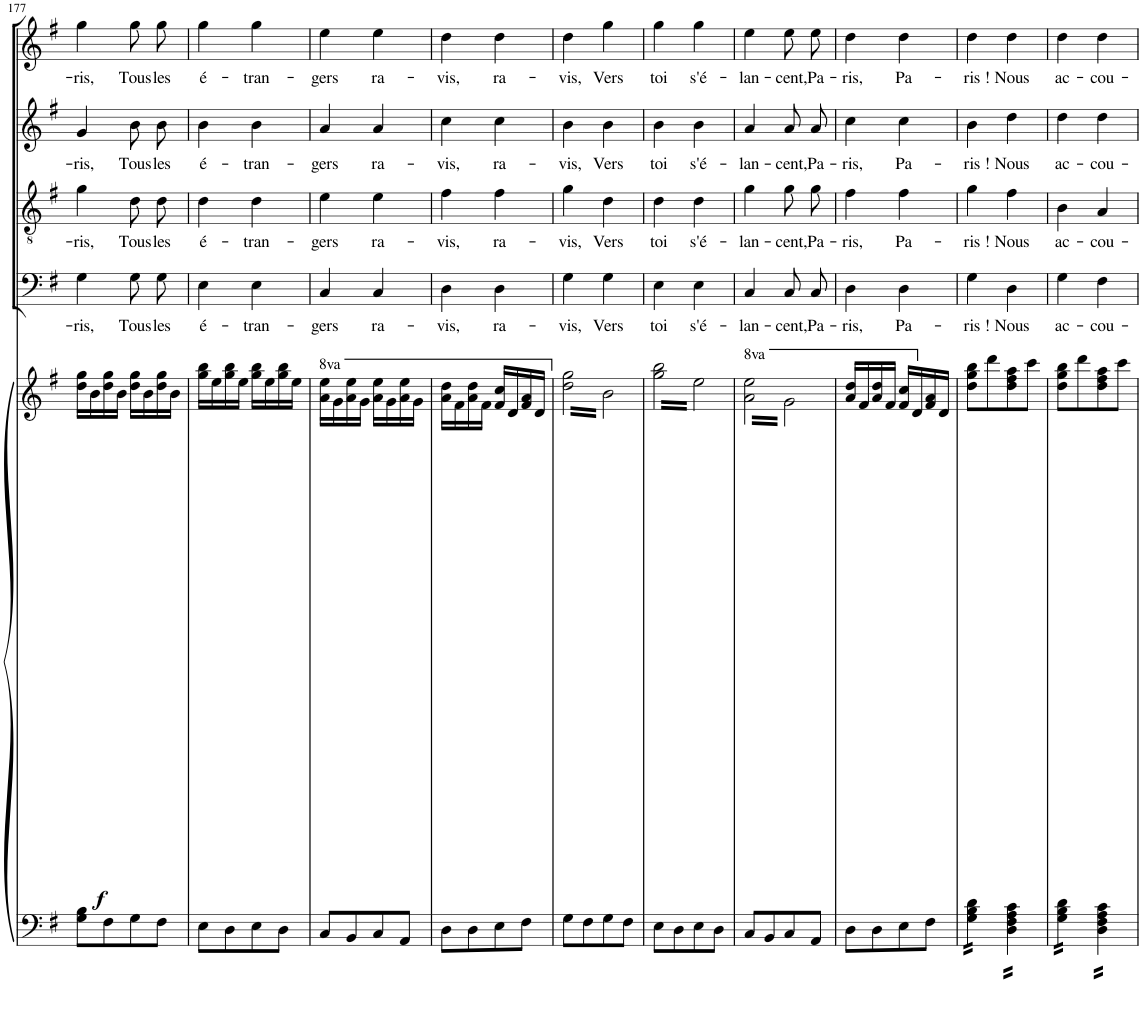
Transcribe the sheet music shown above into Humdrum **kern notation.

**kern	**kern	**dynam	**kern	**text	**kern	**text	**kern	**text	**kern	**text
*part5	*part5	*part5	*part4	*part4	*part3	*part3	*part2	*part2	*part1	*part1
*staff6	*staff5	*staff5/6	*staff4	*staff4	*staff3	*staff3	*staff2	*staff2	*staff1	*staff1
*I"Piano	*	*	*I"Basses	*	*I"Ténors	*	*I"Alti	*	*I"Soprani	*
*I'Pno	*	*	*	*	*	*	*	*	*	*
!!LO:PB:g=z
*clefF4	*clefG2	*	*clefF4	*	*clefGv2	*	*clefG2	*	*clefG2	*
*k[f#]	*k[f#]	*	*k[f#]	*	*k[f#]	*	*k[f#]	*	*k[f#]	*
*M2/4	*M2/4	*	*M2/4	*	*M2/4	*	*M2/4	*	*M2/4	*
=177	=177	=177	=177	=177	=177	=177	=177	=177	=177	=177
!	!	!LO:DY:b	!	!LO:LY:b	!	!LO:LY:b	!	!LO:LY:b	!	!LO:LY:b
8G\ 8B\L	16dd\ 16gg\LL	f	4G\	-ris,	4g\	-ris,	4g/	-ris,	4gg\	-ris,
.	16b\	.	.	.	.	.	.	.	.	.
8F#\	16dd\ 16gg\	.	.	.	.	.	.	.	.	.
.	16b\JJ	.	.	.	.	.	.	.	.	.
!	!	!	!	!LO:LY:b	!	!LO:LY:b	!	!LO:LY:b	!	!LO:LY:b
8G\	16dd\ 16gg\LL	.	8G\L	Tous	8d\L	Tous	8b\L	Tous	8gg\L	Tous
.	16b\	.	.	.	.	.	.	.	.	.
!	!	!	!	!LO:LY:b	!	!LO:LY:b	!	!LO:LY:b	!	!LO:LY:b
8F#\J	16dd\ 16gg\	.	8G\J	les	8d\J	les	8b\J	les	8gg\J	les
.	16b\JJ	.	.	.	.	.	.	.	.	.
=178	=178	=178	=178	=178	=178	=178	=178	=178	=178	=178
!	!	!	!	!LO:LY:b	!	!LO:LY:b	!	!LO:LY:b	!	!LO:LY:b
8E\L	16gg\ 16bb\LL	.	4E\	é-	4d\	é-	4b\	é-	4gg\	é-
.	16ee\	.	.	.	.	.	.	.	.	.
8D\	16gg\ 16bb\	.	.	.	.	.	.	.	.	.
.	16ee\JJ	.	.	.	.	.	.	.	.	.
!	!	!	!	!LO:LY:b	!	!LO:LY:b	!	!LO:LY:b	!	!LO:LY:b
8E\	16gg\ 16bb\LL	.	4E\	-tran-	4d\	-tran-	4b\	-tran-	4gg\	-tran-
.	16ee\	.	.	.	.	.	.	.	.	.
8D\J	16gg\ 16bb\	.	.	.	.	.	.	.	.	.
.	16ee\JJ	.	.	.	.	.	.	.	.	.
=179	=179	=179	=179	=179	=179	=179	=179	=179	=179	=179
*	*8va	*	*	*	*	*	*	*	*	*
!	!	!	!	!LO:LY:b	!	!LO:LY:b	!	!LO:LY:b	!	!LO:LY:b
8C/L	16aa\ 16eee\LL	.	4C/	-gers	4e\	-gers	4a/	-gers	4ee\	-gers
.	16gg\	.	.	.	.	.	.	.	.	.
8BB/	16aa\ 16eee\	.	.	.	.	.	.	.	.	.
.	16gg\JJ	.	.	.	.	.	.	.	.	.
!	!	!	!	!LO:LY:b	!	!LO:LY:b	!	!LO:LY:b	!	!LO:LY:b
8C/	16aa\ 16eee\LL	.	4C/	ra-	4e\	ra-	4a/	ra-	4ee\	ra-
.	16gg\	.	.	.	.	.	.	.	.	.
8AA/J	16aa\ 16eee\	.	.	.	.	.	.	.	.	.
.	16gg\JJ	.	.	.	.	.	.	.	.	.
=180	=180	=180	=180	=180	=180	=180	=180	=180	=180	=180
!	!	!	!	!LO:LY:b	!	!LO:LY:b	!	!LO:LY:b	!	!LO:LY:b
8D\L	16aa\ 16ddd\LL	.	4D\	-vis,	4f#\	-vis,	4cc\	-vis,	4dd\	-vis,
.	16ff#\	.	.	.	.	.	.	.	.	.
8D\	16aa\ 16ddd\	.	.	.	.	.	.	.	.	.
.	16ff#\JJ	.	.	.	.	.	.	.	.	.
!	!	!	!	!LO:LY:b	!	!LO:LY:b	!	!LO:LY:b	!	!LO:LY:b
8E\	16ff#/ 16ccc/LL	.	4D\	ra-	4f#\	ra-	4cc\	ra-	4dd\	ra-
.	16dd/	.	.	.	.	.	.	.	.	.
8F#\J	16ff#/ 16aa/	.	.	.	.	.	.	.	.	.
.	16dd/JJ	.	.	.	.	.	.	.	.	.
=181	=181	=181	=181	=181	=181	=181	=181	=181	=181	=181
*	*X8va	*	*	*	*	*	*	*	*	*
!	!	!	!	!LO:LY:b	!	!LO:LY:b	!	!LO:LY:b	!	!LO:LY:b
*	*tremolo	*	*	*	*	*	*	*	*	*
8G\L	32dd\ 32gg\LLL	.	4G\	-vis,	4g\	-vis,	4b\	-vis,	4dd\	-vis,
.	32b\	.	.	.	.	.	.	.	.	.
.	32dd\ 32gg\	.	.	.	.	.	.	.	.	.
.	32b\	.	.	.	.	.	.	.	.	.
8F#\	32dd\ 32gg\	.	.	.	.	.	.	.	.	.
.	32b\	.	.	.	.	.	.	.	.	.
.	32dd\ 32gg\	.	.	.	.	.	.	.	.	.
.	32b\	.	.	.	.	.	.	.	.	.
!	!	!	!	!LO:LY:b	!	!LO:LY:b	!	!LO:LY:b	!	!LO:LY:b
8G\	32dd\ 32gg\	.	4G\	Vers	4d\	Vers	4b\	Vers	4gg\	Vers
.	32b\	.	.	.	.	.	.	.	.	.
.	32dd\ 32gg\	.	.	.	.	.	.	.	.	.
.	32b\	.	.	.	.	.	.	.	.	.
8F#\J	32dd\ 32gg\	.	.	.	.	.	.	.	.	.
.	32b\	.	.	.	.	.	.	.	.	.
.	32dd\ 32gg\	.	.	.	.	.	.	.	.	.
.	32b\JJJ	.	.	.	.	.	.	.	.	.
=182	=182	=182	=182	=182	=182	=182	=182	=182	=182	=182
!	!	!	!	!LO:LY:b	!	!LO:LY:b	!	!LO:LY:b	!	!LO:LY:b
8E\L	32gg\ 32bb\LLL	.	4E\	toi	4d\	toi	4b\	toi	4gg\	toi
.	32ee\	.	.	.	.	.	.	.	.	.
.	32gg\ 32bb\	.	.	.	.	.	.	.	.	.
.	32ee\	.	.	.	.	.	.	.	.	.
8D\	32gg\ 32bb\	.	.	.	.	.	.	.	.	.
.	32ee\	.	.	.	.	.	.	.	.	.
.	32gg\ 32bb\	.	.	.	.	.	.	.	.	.
.	32ee\	.	.	.	.	.	.	.	.	.
!	!	!	!	!LO:LY:b	!	!LO:LY:b	!	!LO:LY:b	!	!LO:LY:b
8E\	32gg\ 32bb\	.	4E\	s'é-	4d\	s'é-	4b\	s'é-	4gg\	s'é-
.	32ee\	.	.	.	.	.	.	.	.	.
.	32gg\ 32bb\	.	.	.	.	.	.	.	.	.
.	32ee\	.	.	.	.	.	.	.	.	.
8D\J	32gg\ 32bb\	.	.	.	.	.	.	.	.	.
.	32ee\	.	.	.	.	.	.	.	.	.
.	32gg\ 32bb\	.	.	.	.	.	.	.	.	.
.	32ee\JJJ	.	.	.	.	.	.	.	.	.
=183	=183	=183	=183	=183	=183	=183	=183	=183	=183	=183
*	*8va	*	*	*	*	*	*	*	*	*
!	!	!	!	!LO:LY:b	!	!LO:LY:b	!	!LO:LY:b	!	!LO:LY:b
8C/L	32aa\ 32eee\LLL	.	4C/	-lan-	4g\	-lan-	4a/	-lan-	4ee\	-lan-
.	32gg\	.	.	.	.	.	.	.	.	.
.	32aa\ 32eee\	.	.	.	.	.	.	.	.	.
.	32gg\	.	.	.	.	.	.	.	.	.
8BB/	32aa\ 32eee\	.	.	.	.	.	.	.	.	.
.	32gg\	.	.	.	.	.	.	.	.	.
.	32aa\ 32eee\	.	.	.	.	.	.	.	.	.
.	32gg\	.	.	.	.	.	.	.	.	.
!	!	!	!	!LO:LY:b	!	!LO:LY:b	!	!LO:LY:b	!	!LO:LY:b
8C/	32aa\ 32eee\	.	8C/L	-cent,	8g\L	-cent,	8a/L	-cent,	8ee\L	-cent,
.	32gg\	.	.	.	.	.	.	.	.	.
.	32aa\ 32eee\	.	.	.	.	.	.	.	.	.
.	32gg\	.	.	.	.	.	.	.	.	.
!	!	!	!	!LO:LY:b	!	!LO:LY:b	!	!LO:LY:b	!	!LO:LY:b
8AA/J	32aa\ 32eee\	.	8C/J	Pa-	8g\J	Pa-	8a/J	Pa-	8ee\J	Pa-
.	32gg\	.	.	.	.	.	.	.	.	.
.	32aa\ 32eee\	.	.	.	.	.	.	.	.	.
.	32gg\JJJ	.	.	.	.	.	.	.	.	.
*	*Xtremolo	*	*	*	*	*	*	*	*	*
=184	=184	=184	=184	=184	=184	=184	=184	=184	=184	=184
!	!	!	!	!LO:LY:b	!	!LO:LY:b	!	!LO:LY:b	!	!LO:LY:b
8D\L	16aa/ 16ddd/LL	.	4D\	-ris,	4f#\	-ris,	4cc\	-ris,	4dd\	-ris,
.	.	.	.	.	.	.	.	.	.	.
.	16ff#/	.	.	.	.	.	.	.	.	.
.	.	.	.	.	.	.	.	.	.	.
8D\	16aa/ 16ddd/	.	.	.	.	.	.	.	.	.
.	.	.	.	.	.	.	.	.	.	.
.	16ff#/JJ	.	.	.	.	.	.	.	.	.
.	.	.	.	.	.	.	.	.	.	.
!	!	!	!	!LO:LY:b	!	!LO:LY:b	!	!LO:LY:b	!	!LO:LY:b
8E\	16ff#/ 16ccc/LL	.	4D\	Pa-	4f#\	Pa-	4cc\	Pa-	4dd\	Pa-
.	16dd/	.	.	.	.	.	.	.	.	.
8F#\J	16ff#/ 16aa/	.	.	.	.	.	.	.	.	.
.	16dd/JJ	.	.	.	.	.	.	.	.	.
=185	=185	=185	=185	=185	=185	=185	=185	=185	=185	=185
*	*X8va	*	*	*	*	*	*	*	*	*
!	!	!	!	!LO:LY:b	!	!LO:LY:b	!	!LO:LY:b	!	!LO:LY:b
*tremolo	*	*	*	*	*	*	*	*	*	*
16G\ 16B\ 16d\LL	8dd\ 8gg\ 8bb\L	.	4G\	-ris !	4g\	-ris !	4b\	-ris !	4dd\	-ris !
16G\ 16B\ 16d\	.	.	.	.	.	.	.	.	.	.
16G\ 16B\ 16d\	8ddd\	.	.	.	.	.	.	.	.	.
16G\ 16B\ 16d\JJ	.	.	.	.	.	.	.	.	.	.
!	!	!	!	!LO:LY:b	!	!LO:LY:b	!	!LO:LY:b	!	!LO:LY:b
16D\ 16F#\ 16A\ 16c\LL	8dd\ 8ff#\ 8aa\	.	4D\	Nous	4f#\	Nous	4dd\	Nous	4dd\	Nous
16D\ 16F#\ 16A\ 16c\	.	.	.	.	.	.	.	.	.	.
16D\ 16F#\ 16A\ 16c\	8ccc\J	.	.	.	.	.	.	.	.	.
16D\ 16F#\ 16A\ 16c\JJ	.	.	.	.	.	.	.	.	.	.
=186	=186	=186	=186	=186	=186	=186	=186	=186	=186	=186
!	!	!	!	!LO:LY:b	!	!LO:LY:b	!	!LO:LY:b	!	!LO:LY:b
16G\ 16B\ 16d\LL	8dd\ 8gg\ 8bb\L	.	4G\	ac-	4B\	ac-	4dd\	ac-	4dd\	ac-
16G\ 16B\ 16d\	.	.	.	.	.	.	.	.	.	.
16G\ 16B\ 16d\	8ddd\	.	.	.	.	.	.	.	.	.
16G\ 16B\ 16d\JJ	.	.	.	.	.	.	.	.	.	.
!	!	!	!	!LO:LY:b	!	!LO:LY:b	!	!LO:LY:b	!	!LO:LY:b
16D\ 16F#\ 16A\ 16c\LL	8dd\ 8ff#\ 8aa\	.	4F#\	-cou-	4A/	-cou-	4dd\	-cou-	4dd\	-cou-
16D\ 16F#\ 16A\ 16c\	.	.	.	.	.	.	.	.	.	.
16D\ 16F#\ 16A\ 16c\	8ccc\J	.	.	.	.	.	.	.	.	.
16D\ 16F#\ 16A\ 16c\JJ	.	.	.	.	.	.	.	.	.	.
*Xtremolo	*	*	*	*	*	*	*	*	*	*
=	=	=	=	=	=	=	=	=	=	=
*-	*-	*-	*-	*-	*-	*-	*-	*-	*-	*-
